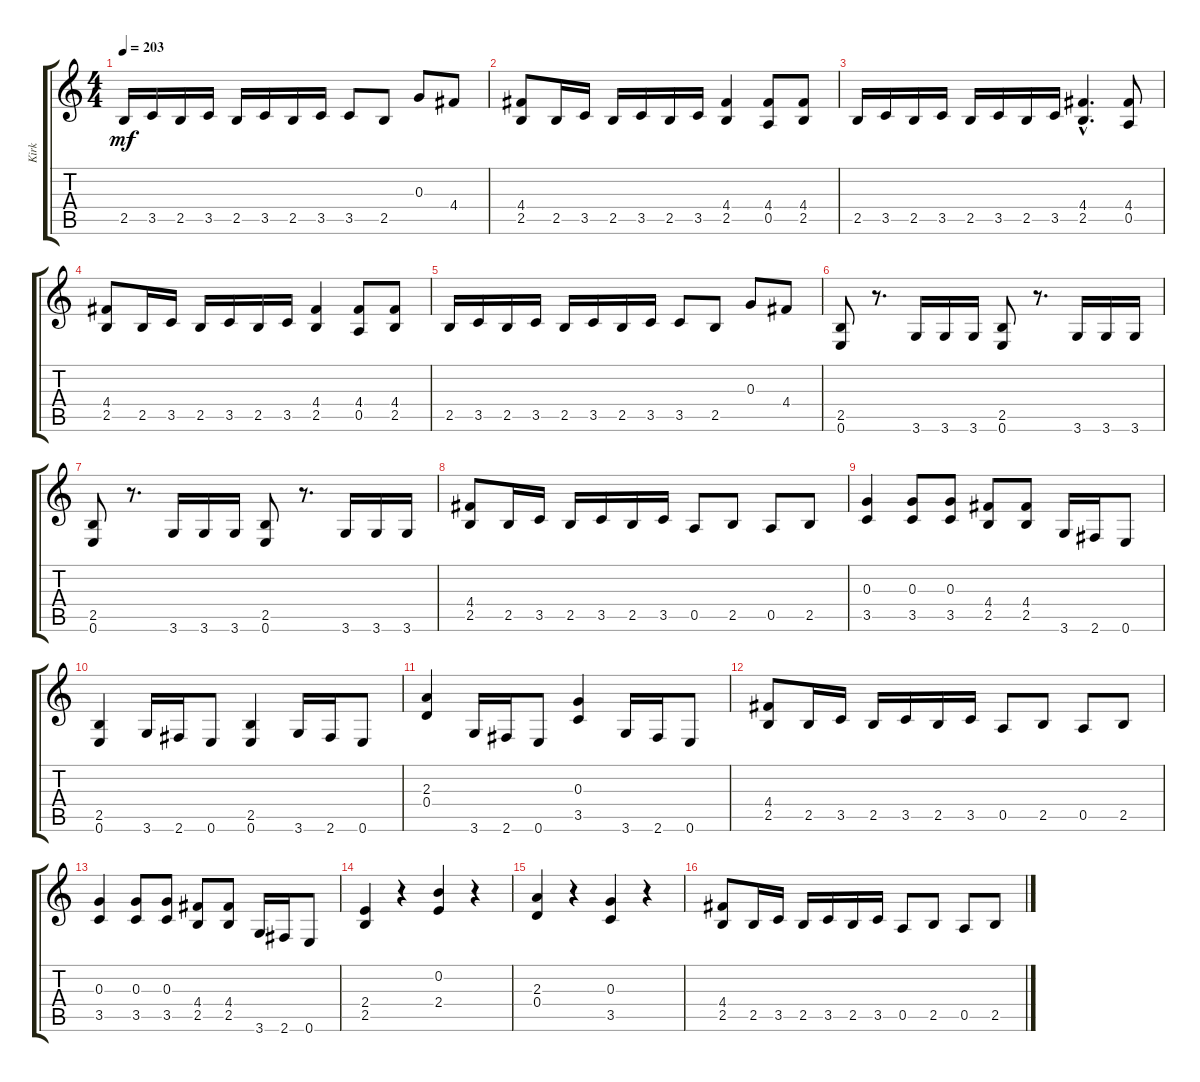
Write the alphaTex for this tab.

\track ("Kirk" "Kirk") {instrument distortionguitar}
\staff {score tabs}
\tuning (E4 B3 G3 D3 A2 E2) {hide}
\ts (4 4)
\tempo 203
\clef g2
\ks c
2.5.16{dy mf} 3.5.16 2.5.16 3.5.16 2.5.16 3.5.16 2.5.16 3.5.16 3.5.8 2.5.8 0.3.8 4.4.8 |
(4.4 2.5).8 2.5.16 3.5.16 2.5.16 3.5.16 2.5.16 3.5.16 (4.4 2.5).4 (4.4 0.5).8 (4.4 2.5).8 |
2.5.16 3.5.16 2.5.16 3.5.16 2.5.16 3.5.16 2.5.16 3.5.16 (4.4{hac} 2.5{hac}).4{d} (4.4 0.5).8 |
(4.4 2.5).8 2.5.16 3.5.16 2.5.16 3.5.16 2.5.16 3.5.16 (4.4 2.5).4 (4.4 0.5).8 (4.4 2.5).8 |
2.5.16 3.5.16 2.5.16 3.5.16 2.5.16 3.5.16 2.5.16 3.5.16 3.5.8 2.5.8 0.3.8 4.4.8 |
(2.5 0.6).8 r.8{d} 3.6.16 3.6.16 3.6.16 (2.5 0.6).8 r.8{d} 3.6.16 3.6.16 3.6.16 |
(2.5 0.6).8 r.8{d} 3.6.16 3.6.16 3.6.16 (2.5 0.6).8 r.8{d} 3.6.16 3.6.16 3.6.16 |
(4.4 2.5).8 2.5.16 3.5.16 2.5.16 3.5.16 2.5.16 3.5.16 0.5.8 2.5.8 0.5.8 2.5.8 |
(0.3 3.5).4 (0.3 3.5).8 (0.3 3.5).8 (4.4 2.5).8 (4.4 2.5).8 3.6.16 2.6.16 0.6.8 |
(2.5 0.6).4 3.6.16 2.6.16 0.6.8 (2.5 0.6).4 3.6.16 2.6.16 0.6.8 |
(2.3 0.4).4 3.6.16 2.6.16 0.6.8 (0.3 3.5).4 3.6.16 2.6.16 0.6.8 |
(4.4 2.5).8 2.5.16 3.5.16 2.5.16 3.5.16 2.5.16 3.5.16 0.5.8 2.5.8 0.5.8 2.5.8 |
(0.3 3.5).4 (0.3 3.5).8 (0.3 3.5).8 (4.4 2.5).8 (4.4 2.5).8 3.6.16 2.6.16 0.6.8 |
(2.4 2.5).4 r.4 (0.2 2.4).4 r.4 |
(2.3 0.4).4 r.4 (0.3 3.5).4 r.4 |
(4.4 2.5).8 2.5.16 3.5.16 2.5.16 3.5.16 2.5.16 3.5.16 0.5.8 2.5.8 0.5.8 2.5.8
